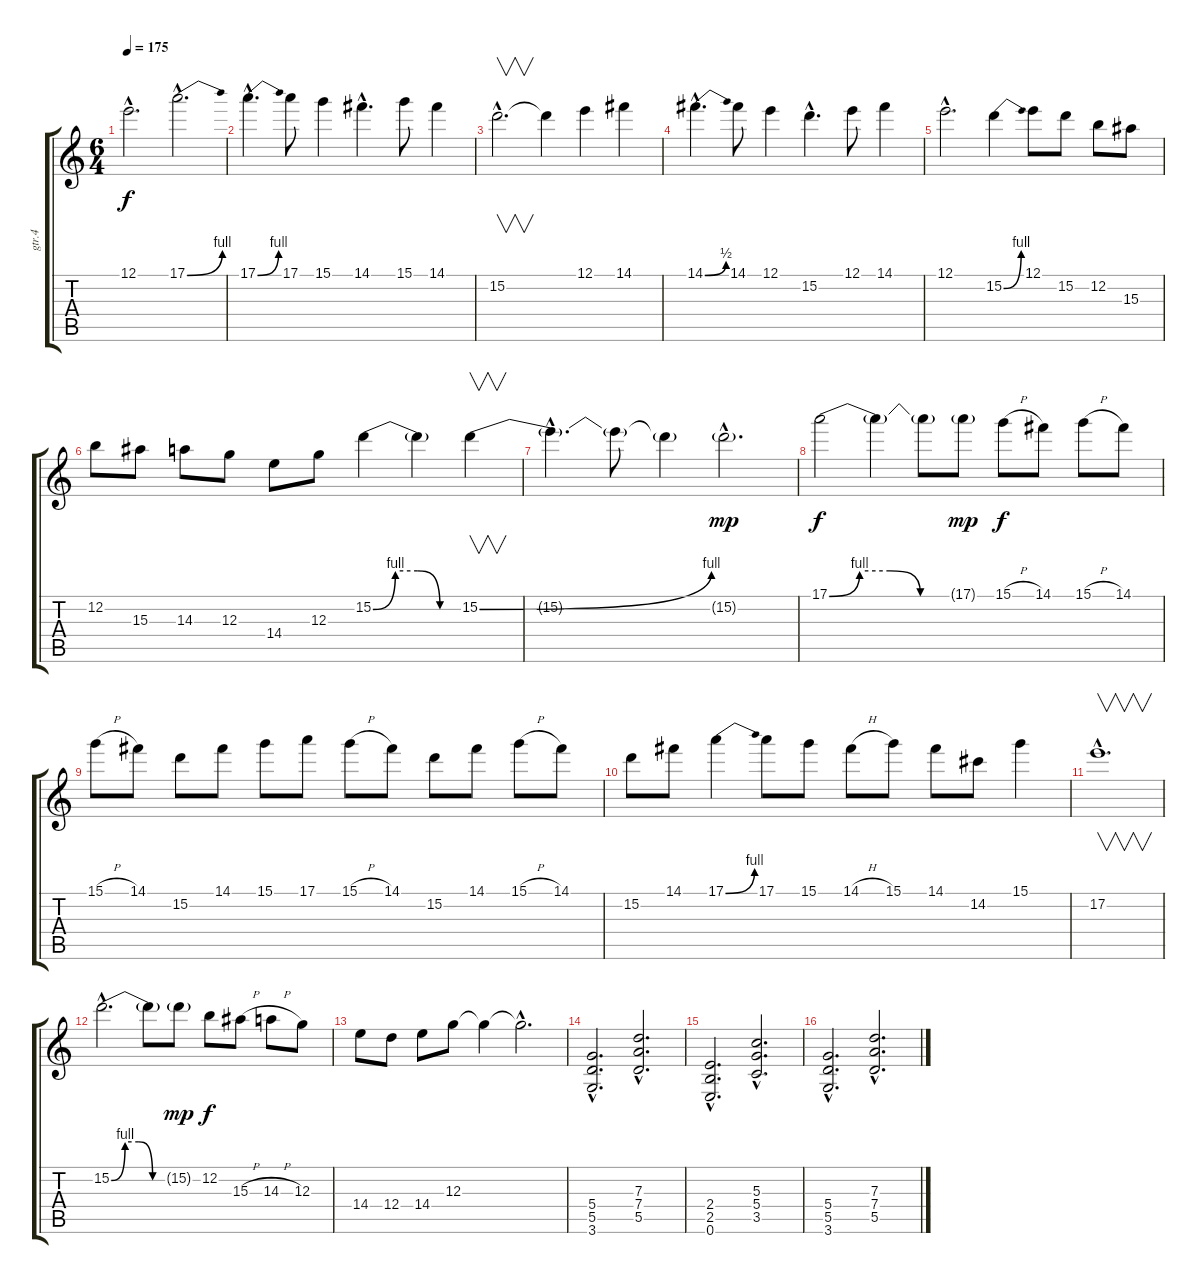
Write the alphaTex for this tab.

\track ("gtr.4" "gtr.4") {instrument distortionguitar}
\staff {score tabs}
\tuning (E4 B3 G3 D3 A2 E2) {hide}
\ts (6 4)
\tempo 175
\clef g2
\ks c
12.1{hac}.2{d dy f} 17.1{be (bend 0 0 60 4) hac}.2{d} |
17.1{be (bend 0 0 60 4) hac}.4{d} 17.1.8 15.1.4 14.1{hac}.4{d} 15.1.8 14.1.4 |
15.2{hac}.2{v d} 15.2{t}.4 12.1.4 14.1.4 |
14.1{be (bend 0 0 60 2) hac}.4{d} 14.1.8 12.1.4 15.2{hac}.4{d} 12.1.8 14.1.4 |
12.1{hac}.2{d} 15.2{be (bend 0 0 60 4)}.4 12.1.8 15.2.8 12.2.8 15.3.8 |
12.2.8 15.3.8 14.3.8 12.3.8 14.4.8 12.3.8 15.2{be (custom 0 0 15 4 30 4 45 0 60 0)}.4 15.2{t}.4 15.2{be (bend 0 0 60 4)}.4{v} |
15.2{hac t}.4{d} 15.2{t}.8 15.2{t}.4 15.2{g hac}.2{d dy mp} |
17.1{be (custom 0 0 15 4 30 4 45 0 60 0)}.2{dy f} 17.1{t}.4 17.1{t}.8 17.1{g}.8{dy mp} 15.1{h}.8{dy f} 14.1.8 15.1{h}.8 14.1.8 |
15.1{h}.8 14.1.8 15.2.8 14.1.8 15.1.8 17.1.8 15.1{h}.8 14.1.8 15.2.8 14.1.8 15.1{h}.8 14.1.8 |
15.2.8 14.1.8 17.1{be (bend 0 0 60 4)}.4 17.1.8 15.1.8 14.1{h}.8 15.1.8 14.1.8 14.2.8 15.1.4 |
17.2{hac}.1{v d} |
15.2{be (custom 0 0 15 4 30 4 45 0 60 0) hac}.2{d} 15.2{t}.8 15.2{g}.8{dy mp} 12.2.8{dy f} 15.3{h}.8 14.3{h}.8 12.3.8 |
14.4.8 12.4.8 14.4.8 12.3.8 12.3{t}.4 12.3{hac t}.2{d} |
(5.4{hac} 5.5{hac} 3.6{hac}).2{d} (7.3{hac} 7.4{hac} 5.5{hac}).2{d} |
(2.4{hac} 2.5{hac} 0.6{hac}).2{d} (5.3{hac} 5.4{hac} 3.5{hac}).2{d} |
(5.4{hac} 5.5{hac} 3.6{hac}).2{d} (7.3{hac} 7.4{hac} 5.5{hac}).2{d}
